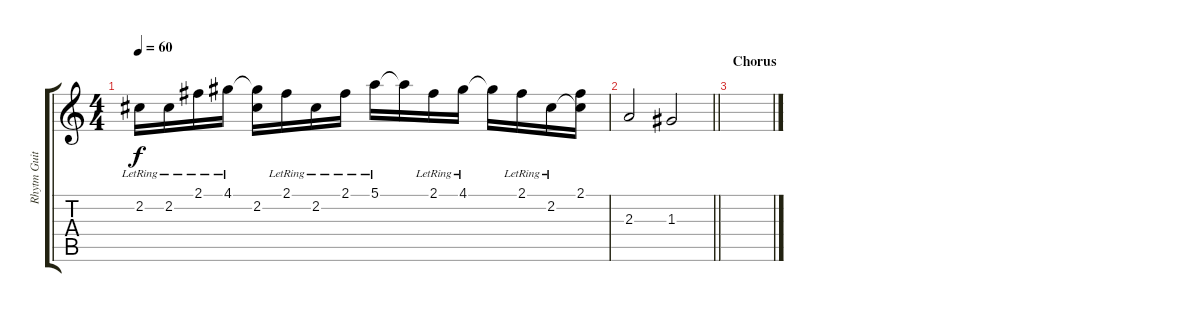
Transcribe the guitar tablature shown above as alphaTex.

\track ("Rhytm Guitar" "Rhytm Guit") {instrument acousticguitarsteel}
\staff {score tabs}
\tuning (E4 B3 G3 D3 A2 E2) {hide}
\ts (4 4)
\tempo 60
\clef g2
\ks c
2.2{lr}.16{dy f} 2.2{lr}.16 2.1{lr}.16 4.1{lr}.16 (4.1{t} 2.2).16 2.1{lr}.16 2.2{lr}.16 2.1{lr}.16 5.1{lr}.16 5.1{t}.16 2.1{lr}.16 4.1{lr}.16 4.1{t}.16 2.1{lr}.16 2.2{lr}.16 (2.1 2.2{t}).16 |
\barLineRight lightlight
2.3.2 1.3.2 |
\section ("" "Chorus")
